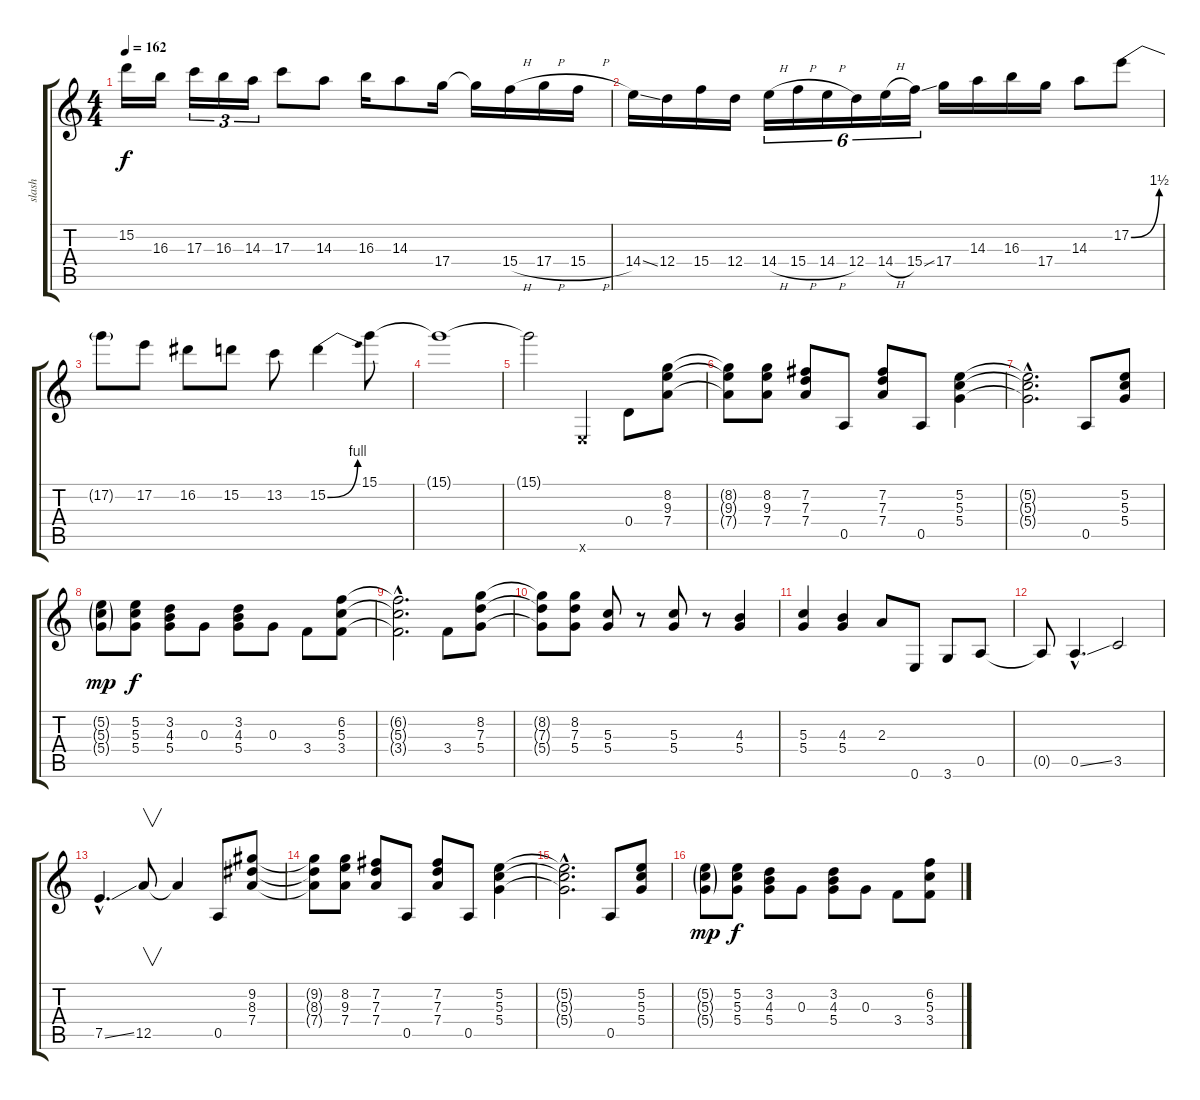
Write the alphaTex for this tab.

\track ("slash" "slash") {instrument distortionguitar}
\staff {score tabs}
\tuning (E4 B3 G3 D3 A2 E2) {hide}
\ts (4 4)
\tempo 162
\clef g2
\ks c
15.2.16{dy f} 16.3.16 17.3.16{tu (3 2)} 16.3.16{tu (3 2)} 14.3.16{tu (3 2)} 17.3.8 14.3.8 16.3.16 14.3.8 17.4.16 17.4{t}.16 15.4{h}.16 17.4{h}.16 15.4{h}.16 |
14.4{ss}.16 12.4.16 15.4.16 12.4.16 14.4{h}.16{tu (6 4)} 15.4{h}.16{tu (6 4)} 14.4{h}.16{tu (6 4)} 12.4.16{tu (6 4)} 14.4{h}.16{tu (6 4)} 15.4{ss}.16{tu (6 4)} 17.4.16 14.3.16 16.3.16 17.4.16 14.3.8 17.2{be (bend 0 0 60 6)}.8 |
17.2{t}.8 17.2.8 16.2.8 15.2.8 13.2.8 15.2{be (bend 0 0 60 4)}.4 15.1.8 |
15.1{t}.1 |
15.1{t}.2 0.6{x}.4 0.4.8 (8.2 9.3 7.4).8 |
(8.2{t} 9.3{t} 7.4{t}).8 (8.2 9.3 7.4).8 (7.2 7.3 7.4).8 0.5.8 (7.2 7.3 7.4).8 0.5.8 (5.2 5.3 5.4).4 |
(5.2{hac t} 5.3{hac t} 5.4{hac t}).2{d} 0.5.8 (5.2 5.3 5.4).8 |
(5.2{g} 5.3{g} 5.4{g}).8{dy mp} (5.2 5.3 5.4).8{dy f} (3.2 4.3 5.4).8 0.3.8 (3.2 4.3 5.4).8 0.3.8 3.4.8 (6.2 5.3 3.4).8 |
(6.2{hac t} 5.3{hac t} 3.4{hac t}).2{d} 3.4.8 (8.2 7.3 5.4).8 |
(8.2{t} 7.3{t} 5.4{t}).8 (8.2 7.3 5.4).8 (5.3 5.4).8 r.8 (5.3 5.4).8 r.8 (4.3 5.4).4 |
(5.3 5.4).4 (4.3 5.4).4 2.3.8 0.6.8 3.6.8 0.5.8 |
0.5{t}.8 0.5{ss hac}.4{d} 3.5.2 |
7.5{ss hac}.4{d} 12.5.8{v} 12.5{t}.4 0.5.8 (9.2 8.3 7.4).8 |
(9.2{t} 8.3{t} 7.4{t}).8 (8.2 9.3 7.4).8 (7.2 7.3 7.4).8 0.5.8 (7.2 7.3 7.4).8 0.5.8 (5.2 5.3 5.4).4 |
(5.2{hac t} 5.3{hac t} 5.4{hac t}).2{d} 0.5.8 (5.2 5.3 5.4).8 |
(5.2{g} 5.3{g} 5.4{g}).8{dy mp} (5.2 5.3 5.4).8{dy f} (3.2 4.3 5.4).8 0.3.8 (3.2 4.3 5.4).8 0.3.8 3.4.8 (6.2 5.3 3.4).8
